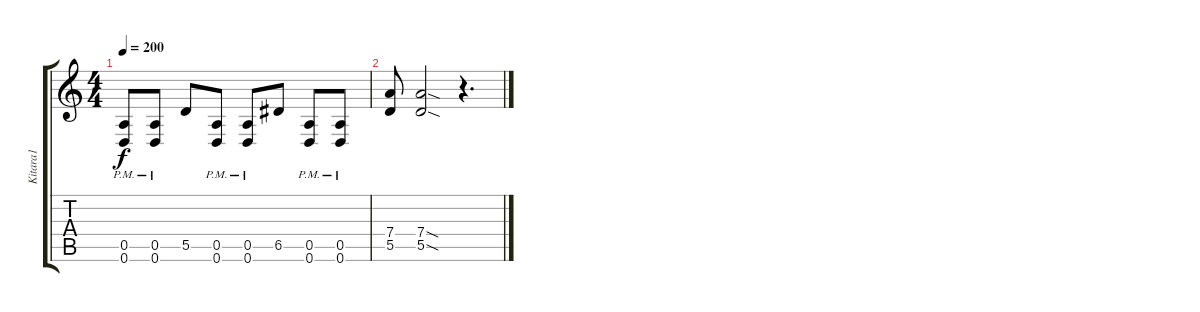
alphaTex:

\track ("Kitara1" "Kitara1") {instrument distortionguitar}
\staff {score tabs}
\tuning (E4 B3 G3 D3 A2 D2) {hide}
\ts (4 4)
\tempo 200
\clef g2
\ks c
(0.5{pm} 0.6{pm}).8{dy f} (0.5{pm} 0.6{pm}).8 5.5.8 (0.5{pm} 0.6{pm}).8 (0.5{pm} 0.6{pm}).8 6.5.8 (0.5{pm} 0.6{pm}).8 (0.5{pm} 0.6{pm}).8 |
(7.4 5.5).8 (7.4{sod} 5.5{sod}).2 r.4{d}
